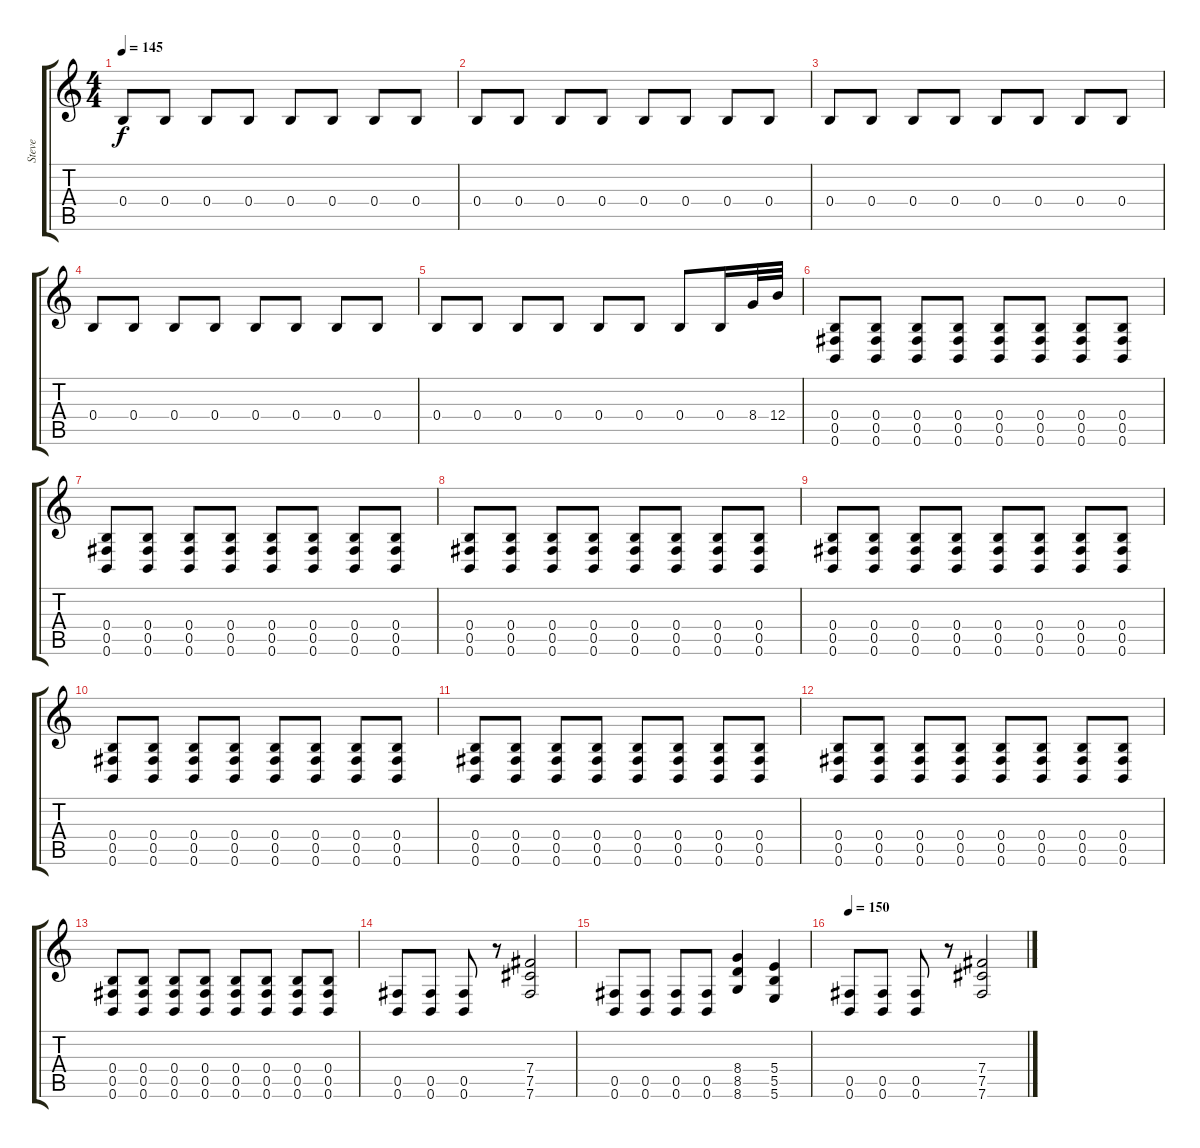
\track ("Steve" "Steve") {instrument distortionguitar}
\staff {score tabs}
\tuning (Db4 Ab3 E3 B2 Gb2 B1) {hide}
\ts (4 4)
\tempo 145
\clef g2
\ks c
0.4.8{dy f} 0.4.8 0.4.8 0.4.8 0.4.8 0.4.8 0.4.8 0.4.8 |
0.4.8 0.4.8 0.4.8 0.4.8 0.4.8 0.4.8 0.4.8 0.4.8 |
0.4.8 0.4.8 0.4.8 0.4.8 0.4.8 0.4.8 0.4.8 0.4.8 |
0.4.8 0.4.8 0.4.8 0.4.8 0.4.8 0.4.8 0.4.8 0.4.8 |
0.4.8 0.4.8 0.4.8 0.4.8 0.4.8 0.4.8 0.4.8 0.4.16 8.4.32 12.4.32 |
(0.4 0.5 0.6).8 (0.4 0.5 0.6).8 (0.4 0.5 0.6).8 (0.4 0.5 0.6).8 (0.4 0.5 0.6).8 (0.4 0.5 0.6).8 (0.4 0.5 0.6).8 (0.4 0.5 0.6).8 |
(0.4 0.5 0.6).8 (0.4 0.5 0.6).8 (0.4 0.5 0.6).8 (0.4 0.5 0.6).8 (0.4 0.5 0.6).8 (0.4 0.5 0.6).8 (0.4 0.5 0.6).8 (0.4 0.5 0.6).8 |
(0.4 0.5 0.6).8 (0.4 0.5 0.6).8 (0.4 0.5 0.6).8 (0.4 0.5 0.6).8 (0.4 0.5 0.6).8 (0.4 0.5 0.6).8 (0.4 0.5 0.6).8 (0.4 0.5 0.6).8 |
(0.4 0.5 0.6).8 (0.4 0.5 0.6).8 (0.4 0.5 0.6).8 (0.4 0.5 0.6).8 (0.4 0.5 0.6).8 (0.4 0.5 0.6).8 (0.4 0.5 0.6).8 (0.4 0.5 0.6).8 |
(0.4 0.5 0.6).8 (0.4 0.5 0.6).8 (0.4 0.5 0.6).8 (0.4 0.5 0.6).8 (0.4 0.5 0.6).8 (0.4 0.5 0.6).8 (0.4 0.5 0.6).8 (0.4 0.5 0.6).8 |
(0.4 0.5 0.6).8 (0.4 0.5 0.6).8 (0.4 0.5 0.6).8 (0.4 0.5 0.6).8 (0.4 0.5 0.6).8 (0.4 0.5 0.6).8 (0.4 0.5 0.6).8 (0.4 0.5 0.6).8 |
(0.4 0.5 0.6).8 (0.4 0.5 0.6).8 (0.4 0.5 0.6).8 (0.4 0.5 0.6).8 (0.4 0.5 0.6).8 (0.4 0.5 0.6).8 (0.4 0.5 0.6).8 (0.4 0.5 0.6).8 |
(0.4 0.5 0.6).8 (0.4 0.5 0.6).8 (0.4 0.5 0.6).8 (0.4 0.5 0.6).8 (0.4 0.5 0.6).8 (0.4 0.5 0.6).8 (0.4 0.5 0.6).8 (0.4 0.5 0.6).8 |
(0.5 0.6).8{instrument distortionguitar} (0.5 0.6).8 (0.5 0.6).8 r.8 (7.4 7.5 7.6).2 |
(0.5 0.6).8 (0.5 0.6).8 (0.5 0.6).8 (0.5 0.6).8 (8.4 8.5 8.6).4 (5.4 5.5 5.6).4 |
\tempo 150
(0.5 0.6).8 (0.5 0.6).8 (0.5 0.6).8 r.8 (7.4 7.5 7.6).2
